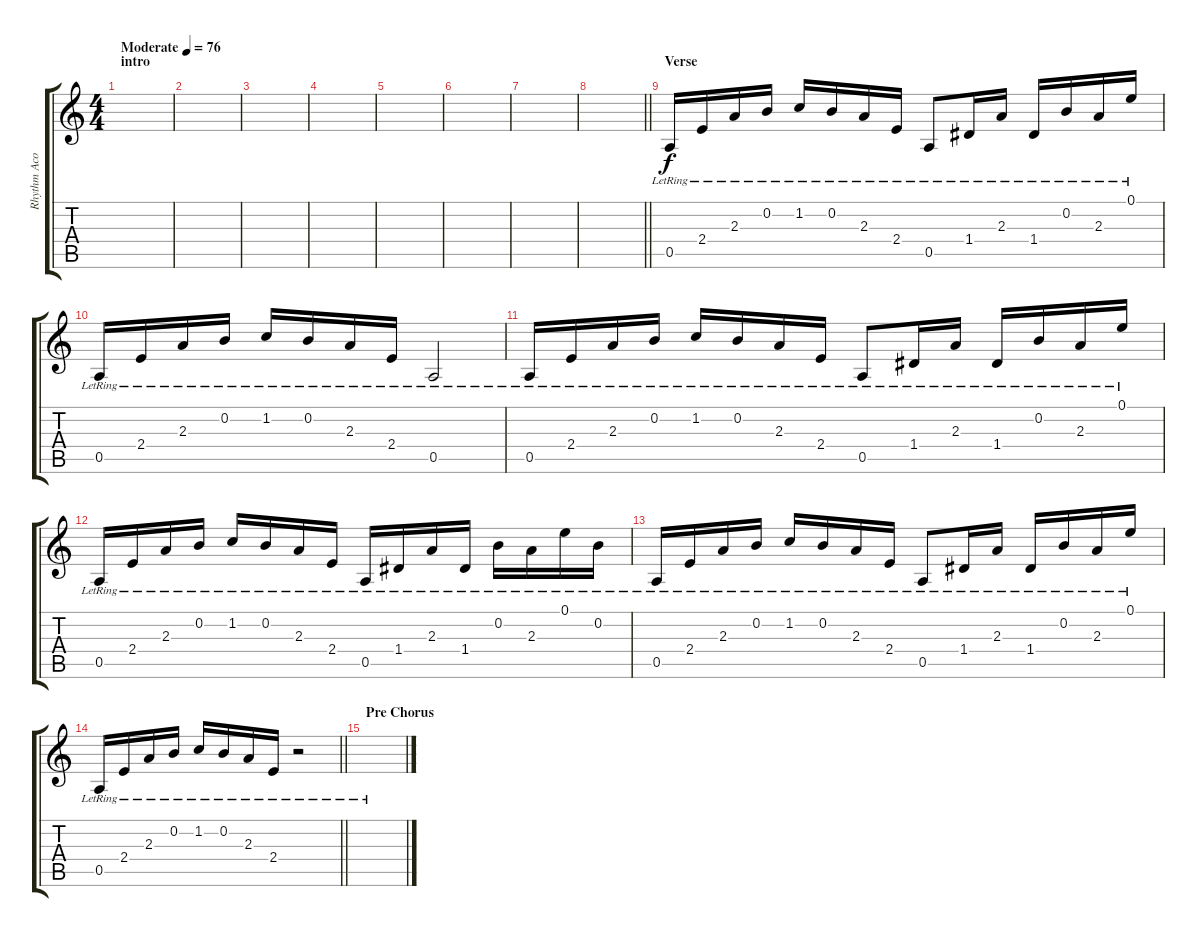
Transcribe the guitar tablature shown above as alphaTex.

\track ("Rhythm Acoustic" "Rhythm Aco") {instrument electricguitarclean}
\staff {score tabs}
\tuning (E4 B3 G3 D3 A2 E2) {hide}
\ts (4 4)
\section ("" "intro")
\tempo (76 "Moderate")
\clef g2
\ks c
|
|
|
|
|
|
|
\barLineRight lightlight
|
\section ("" "Verse")
0.5{lr}.16 2.4{lr}.16 2.3{lr}.16 0.2{lr}.16 1.2{lr}.16 0.2{lr}.16 2.3{lr}.16 2.4{lr}.16 0.5{lr}.8 1.4{lr}.16 2.3{lr}.16 1.4{lr}.16 0.2{lr}.16 2.3{lr}.16 0.1{lr}.16 |
0.5{lr}.16 2.4{lr}.16 2.3{lr}.16 0.2{lr}.16 1.2{lr}.16 0.2{lr}.16 2.3{lr}.16 2.4{lr}.16 0.5{lr}.2 |
0.5{lr}.16 2.4{lr}.16 2.3{lr}.16 0.2{lr}.16 1.2{lr}.16 0.2{lr}.16 2.3{lr}.16 2.4{lr}.16 0.5{lr}.8 1.4{lr}.16 2.3{lr}.16 1.4{lr}.16 0.2{lr}.16 2.3{lr}.16 0.1{lr}.16 |
0.5{lr}.16 2.4{lr}.16 2.3{lr}.16 0.2{lr}.16 1.2{lr}.16 0.2{lr}.16 2.3{lr}.16 2.4{lr}.16 0.5{lr}.16 1.4{lr}.16 2.3{lr}.16 1.4{lr}.16 0.2{lr}.16 2.3{lr}.16 0.1{lr}.16 0.2{lr}.16 |
0.5{lr}.16 2.4{lr}.16 2.3{lr}.16 0.2{lr}.16 1.2{lr}.16 0.2{lr}.16 2.3{lr}.16 2.4{lr}.16 0.5{lr}.8 1.4{lr}.16 2.3{lr}.16 1.4{lr}.16 0.2{lr}.16 2.3{lr}.16 0.1{lr}.16 |
\barLineRight lightlight
0.5{lr}.16 2.4{lr}.16 2.3{lr}.16 0.2{lr}.16 1.2{lr}.16 0.2{lr}.16 2.3{lr}.16 2.4{lr}.16 r.2 |
\section ("" "Pre Chorus")
